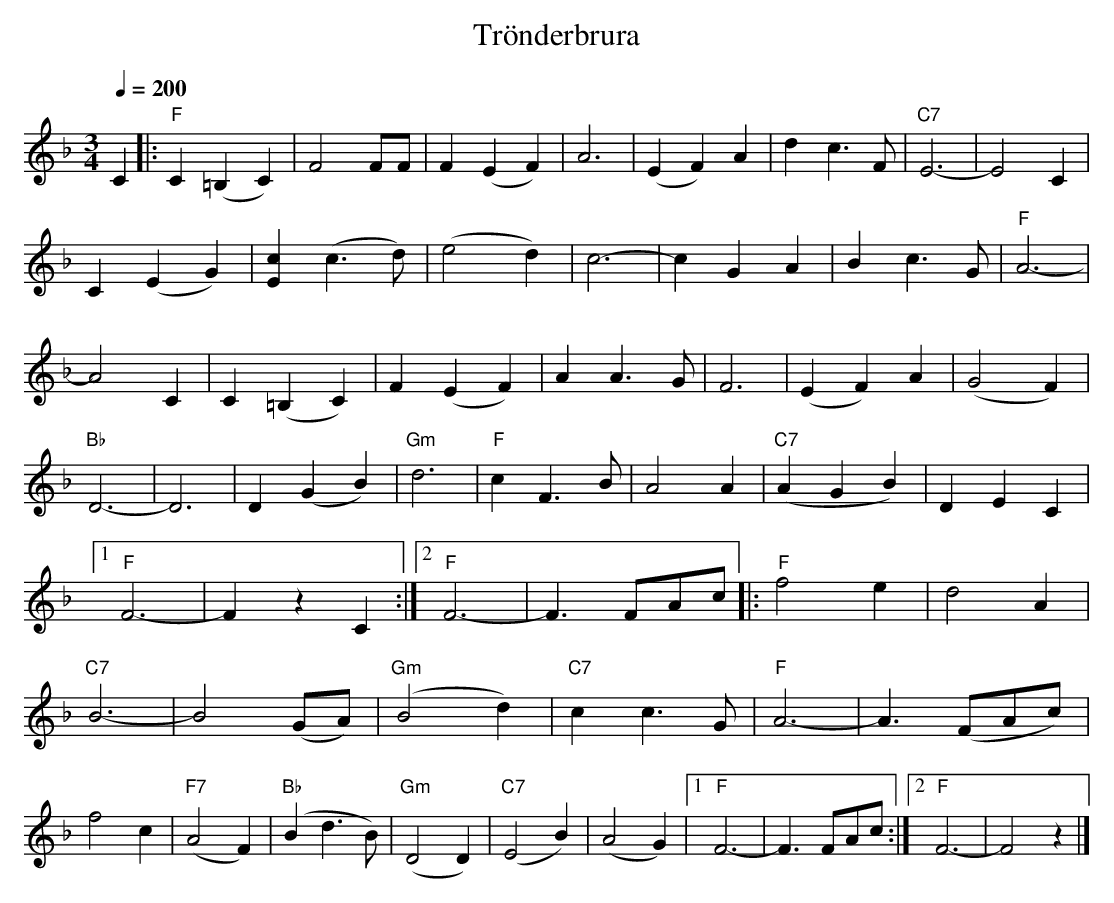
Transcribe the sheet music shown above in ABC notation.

X:1
T:Trönderbrura
Q:1/4=200
M:3/4
L:1/8
K:F
C2|:"F" C2 (=B,2 C2) | F4 FF | F2 (E2F2) | A6| (E2 F2) A2 | d2 c3 F |"C7" E6-| E4 C2 | C2 (E2 G2) | [c2E2] (c3 d) | (e4 d2)| c6-| c2 G2 A2| B2 c3 G|"F" A6-| A4 C2 | C2 (=B,2 C2)| F2 (E2 F2) | A2 A3 G| F6 | (E2 F2) A2 | (G4 F2) |"Bb" D6-|D6 | D2 (G2 B2) | "Gm" d6 |"F" c2 F3 B | A4 A2 |"C7" (A2 G2 B2 ) | D2 E2 C2 |1 "F" F6- | F2 z2 C2 :|2 "F" F6- | F3 FAc |: "F"f4 e2 | d4 A2 |"C7" B6- |B4 (GA) |"Gm" (B4 d2) |"C7" c2 c3 G | "F"A6- | A3 (FAc) | f4 c2 | "F7"(A4 F2)  |"Bb" (B2 d3 B) | "Gm"(D4 D2) |"C7" (E4 B2) | (A4 G2) |1"F" F6- | F3 FAc :|2 "F"F6- |F4 z2 |]
